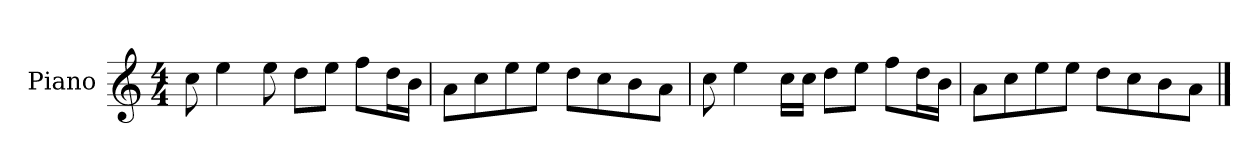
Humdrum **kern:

**kern
*part1
*staff1
*I"Piano
*I'P-no
*clefG2
*k[]
*M4/4
*MM90
=1
8cc\
4ee\
8ee\
8dd\L
8ee\J
8ff\L
16dd\L
16b\JJ
=2
8a\L
8cc\
8ee\
8ee\J
8dd\L
8cc\
8b\
8a\J
=3
8cc\
4ee\
16cc\LL
16cc\JJ
8dd\L
8ee\J
8ff\L
16dd\L
16b\JJ
=4
8a\L
8cc\
8ee\
8ee\J
8dd\L
8cc\
8b\
8a\J
==
*-
